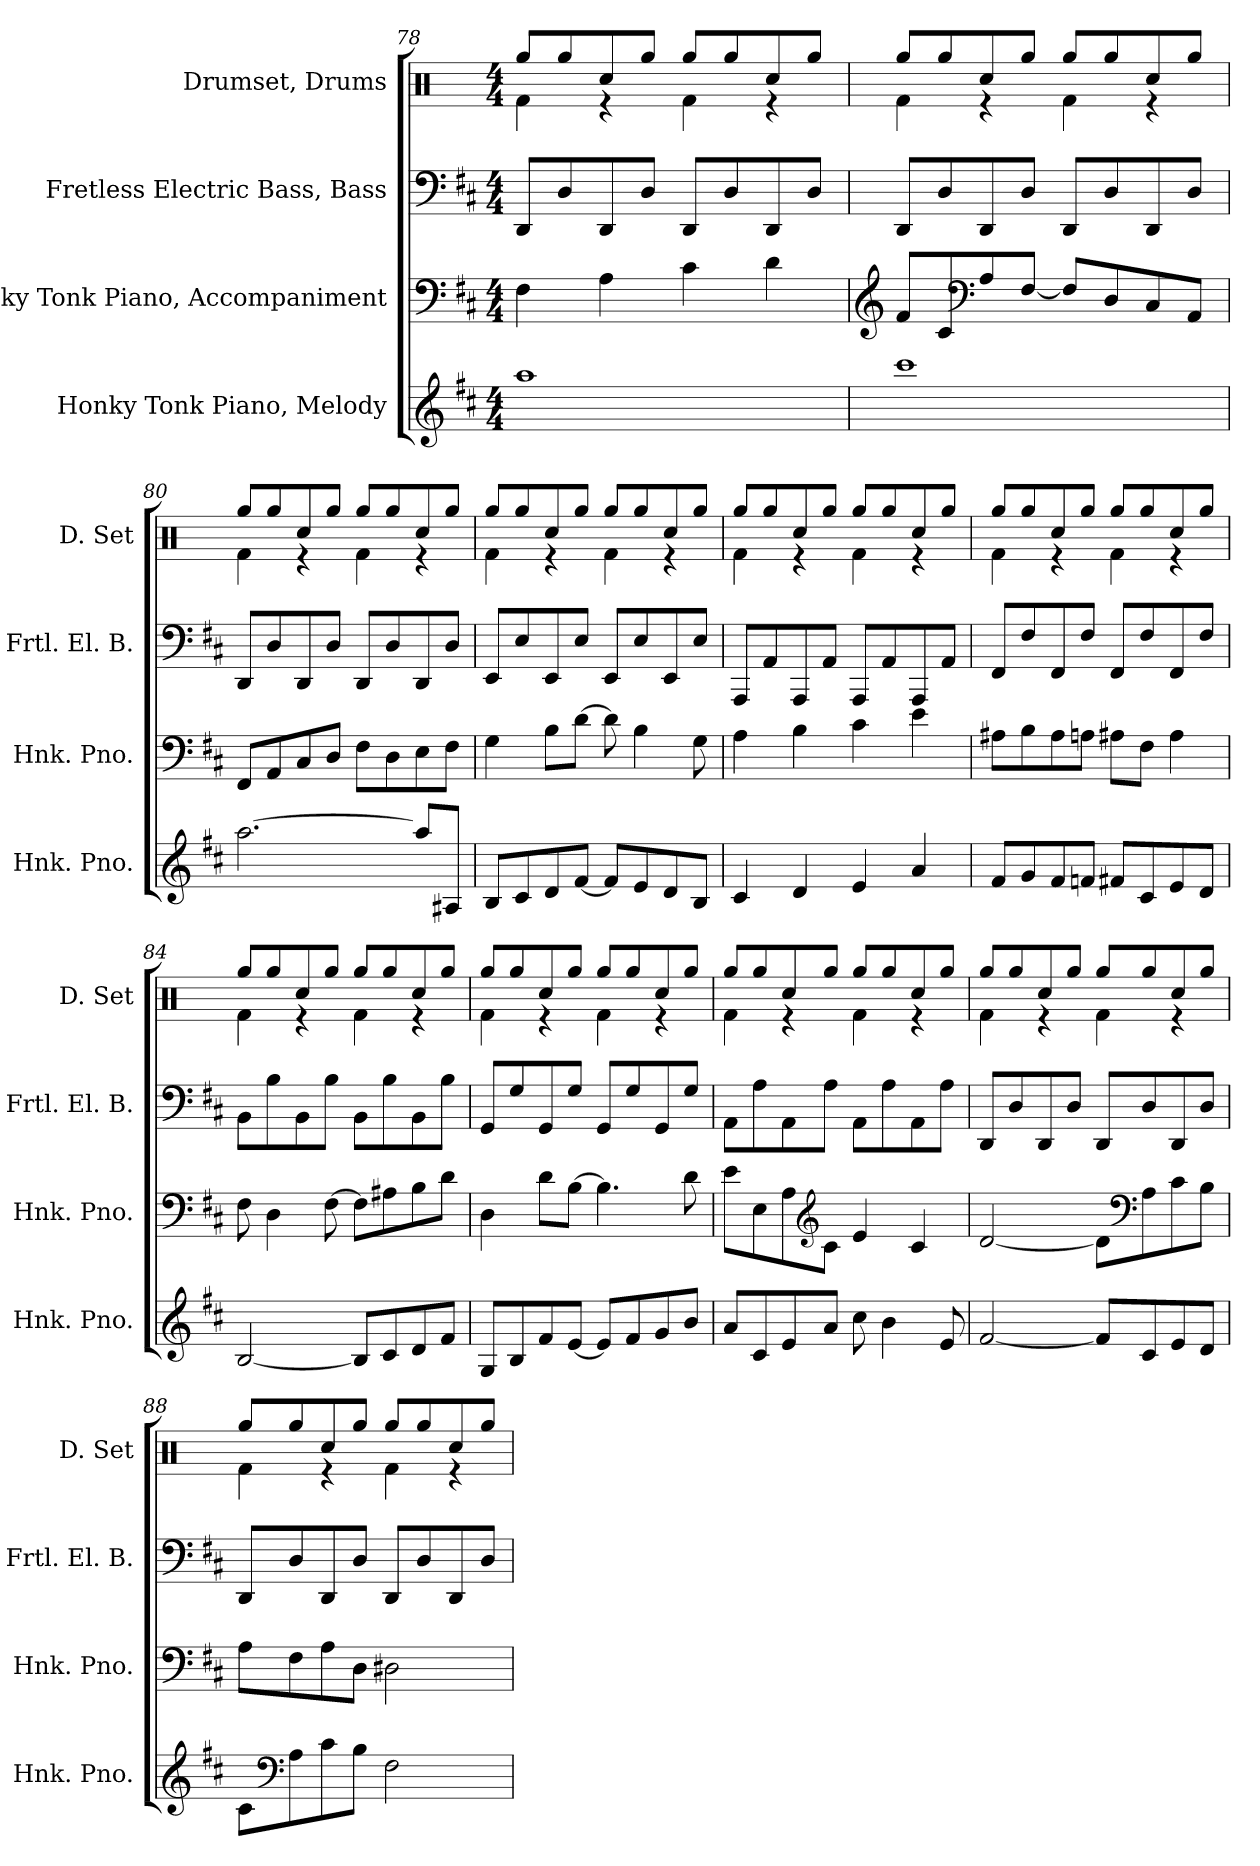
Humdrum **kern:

**kern	**kern	**kern	**kern
*part4	*part3	*part2	*part1
*staff4	*staff3	*staff2	*staff1
*I"Honky Tonk Piano, Melody	*I"Honky Tonk Piano, Accompaniment	*I"Fretless Electric Bass, Bass	*I"Drumset, Drums
*I'Hnk. Pno.	*I'Hnk. Pno.	*I'Frtl. El. B.	*I'D. Set
*clefG2	*clefF4	*clefF4	*clefX
*	*	*ITrd7c12	*
*k[f#c#]	*k[f#c#]	*k[f#c#]	*k[]
*M4/4	*M4/4	*M4/4	*M4/4
=78	=78	=78	=78
*	*	*	*^
1aa	4F#\	8DDD/L	8Rgg/L	4Rf\
.	.	8DD/	8Rgg/	.
.	4A\	8DDD/	8Rcc/	4r
.	.	8DD/J	8Rgg/J	.
.	4c#\	8DDD/L	8Rgg/L	4Rf\
.	.	8DD/	8Rgg/	.
.	4d\	8DDD/	8Rcc/	4r
.	.	8DD/J	8Rgg/J	.
=79	=79	=79	=79	=79
*	*clefG2	*	*	*
1ccc#	8f#/L	8DDD/L	8Rgg/L	4Rf\
.	8c#/	8DD/	8Rgg/	.
*	*clefF4	*	*	*
.	8A/	8DDD/	8Rcc/	4r
.	[8F#/J	8DD/J	8Rgg/J	.
.	8F#/L]	8DDD/L	8Rgg/L	4Rf\
.	8D/	8DD/	8Rgg/	.
.	8C#/	8DDD/	8Rcc/	4r
.	8AA/J	8DD/J	8Rgg/J	.
=80	=80	=80	=80	=80
[2.aa\	8FF#/L	8DDD/L	8Rgg/L	4Rf\
.	8AA/	8DD/	8Rgg/	.
.	8C#/	8DDD/	8Rcc/	4r
.	8D/J	8DD/J	8Rgg/J	.
.	8F#\L	8DDD/L	8Rgg/L	4Rf\
.	8D\	8DD/	8Rgg/	.
8aa/L]	8E\	8DDD/	8Rcc/	4r
8A#X/J	8F#\J	8DD/J	8Rgg/J	.
!!LO:LB:g=z	!!
=81	=81	=81	=81	=81
8B/L	4G\	8EEE/L	8Rgg/L	4Rf\
8c#/	.	8EE/	8Rgg/	.
8d/	8B\L	8EEE/	8Rcc/	4r
[8f#/J	[8d\J	8EE/J	8Rgg/J	.
8f#/L]	8d\]	8EEE/L	8Rgg/L	4Rf\
8e/	4B\	8EE/	8Rgg/	.
8d/	.	8EEE/	8Rcc/	4r
8B/J	8G\	8EE/J	8Rgg/J	.
=82	=82	=82	=82	=82
4c#/	4A\	8AAAA/L	8Rgg/L	4Rf\
.	.	8AAA/	8Rgg/	.
4d/	4B\	8AAAA/	8Rcc/	4r
.	.	8AAA/J	8Rgg/J	.
4e/	4c#\	8AAAA/L	8Rgg/L	4Rf\
.	.	8AAA/	8Rgg/	.
4a/	4e\	8AAAA/	8Rcc/	4r
.	.	8AAA/J	8Rgg/J	.
=83	=83	=83	=83	=83
8f#/L	8A#X\L	8FFF#/L	8Rgg/L	4Rf\
8g/	8B\	8FF#/	8Rgg/	.
8f#/	8A#\	8FFF#/	8Rcc/	4r
8fn/J	8An\J	8FF#/J	8Rgg/J	.
8f#X/L	8A#X\L	8FFF#/L	8Rgg/L	4Rf\
8c#/	8F#\J	8FF#/	8Rgg/	.
8e/	4A#\	8FFF#/	8Rcc/	4r
8d/J	.	8FF#/J	8Rgg/J	.
=84	=84	=84	=84	=84
[2B/	8F#\	8BBB\L	8Rgg/L	4Rf\
.	4D\	8BB\	8Rgg/	.
.	.	8BBB\	8Rcc/	4r
.	[8F#\	8BB\J	8Rgg/J	.
8B/L]	8F#\L]	8BBB\L	8Rgg/L	4Rf\
8c#/	8A#X\	8BB\	8Rgg/	.
8d/	8B\	8BBB\	8Rcc/	4r
8f#/J	8d\J	8BB\J	8Rgg/J	.
!!LO:PB:g=z	!!
=85	=85	=85	=85	=85
8G/L	4D\	8GGG/L	8Rgg/L	4Rf\
8B/	.	8GG/	8Rgg/	.
8f#/	8d\L	8GGG/	8Rcc/	4r
[8e/J	[8B\J	8GG/J	8Rgg/J	.
8e/L]	4.B\]	8GGG/L	8Rgg/L	4Rf\
8f#/	.	8GG/	8Rgg/	.
8g/	.	8GGG/	8Rcc/	4r
8b/J	8d\	8GG/J	8Rgg/J	.
=86	=86	=86	=86	=86
8a/L	8e\L	8AAA\L	8Rgg/L	4Rf\
8c#/	8E\	8AA\	8Rgg/	.
8e/	8A\	8AAA\	8Rcc/	4r
*	*clefG2	*	*	*
8a/J	8c#\J	8AA\J	8Rgg/J	.
8cc#\	4e/	8AAA\L	8Rgg/L	4Rf\
4b\	.	8AA\	8Rgg/	.
.	4c#/	8AAA\	8Rcc/	4r
8e/	.	8AA\J	8Rgg/J	.
=87	=87	=87	=87	=87
[2f#/	[2d/	8DDD/L	8Rgg/L	4Rf\
.	.	8DD/	8Rgg/	.
.	.	8DDD/	8Rcc/	4r
.	.	8DD/J	8Rgg/J	.
8f#/L]	8d\L]	8DDD/L	8Rgg/L	4Rf\
*	*clefF4	*	*	*
8c#/	8A\	8DD/	8Rgg/	.
8e/	8c#\	8DDD/	8Rcc/	4r
8d/J	8B\J	8DD/J	8Rgg/J	.
=88	=88	=88	=88	=88
8c#\L	8A\L	8DDD/L	8Rgg/L	4Rf\
*clefF4	*	*	*	*
8A\	8F#\	8DD/	8Rgg/	.
8c#\	8A\	8DDD/	8Rcc/	4r
8B\J	8D\J	8DD/J	8Rgg/J	.
2F#\	2D#X\	8DDD/L	8Rgg/L	4Rf\
.	.	8DD/	8Rgg/	.
.	.	8DDD/	8Rcc/	4r
.	.	8DD/J	8Rgg/J	.
*	*	*	*v	*v
=	=	=	=
*-	*-	*-	*-
